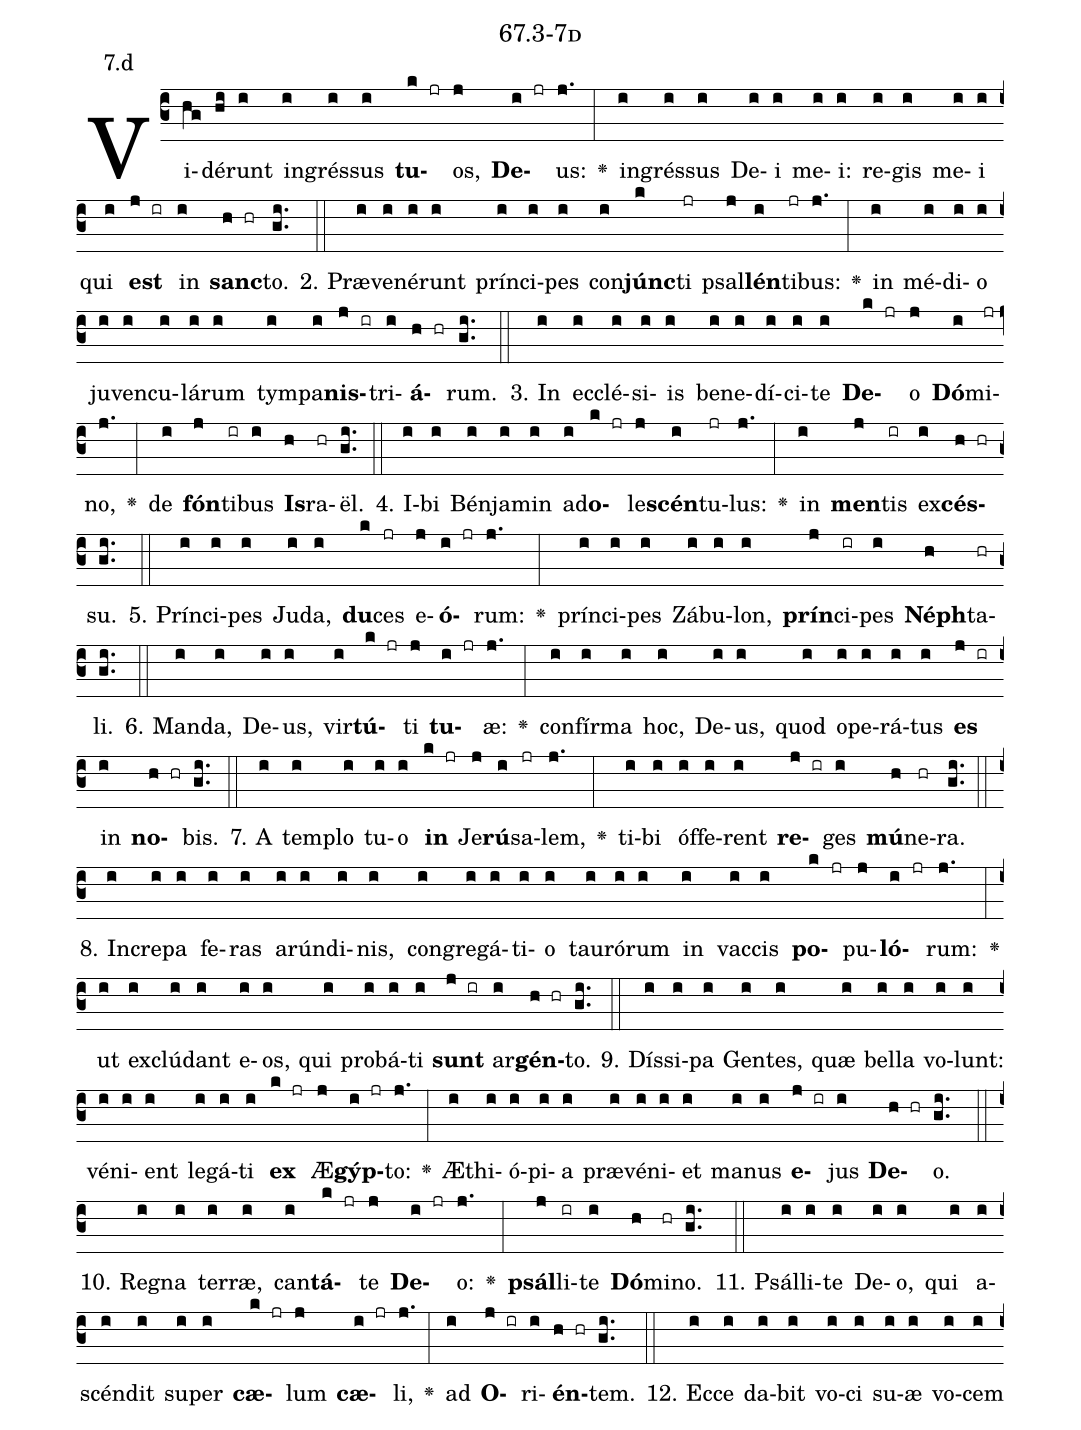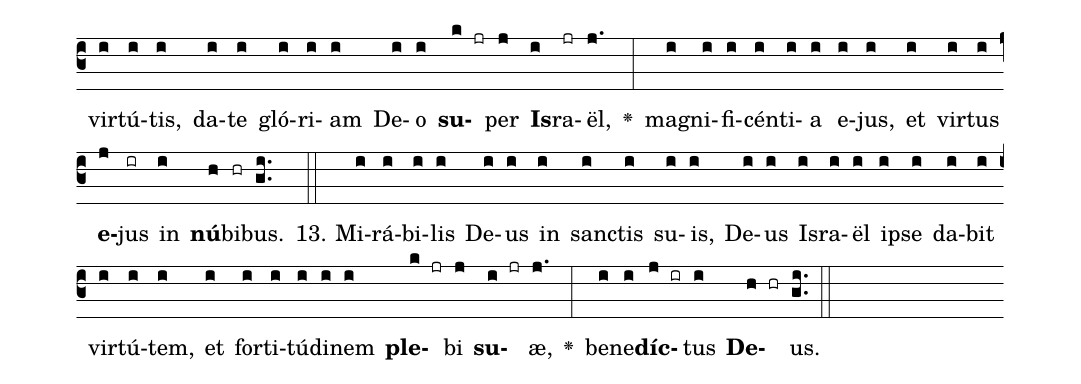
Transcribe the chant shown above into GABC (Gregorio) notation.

name: 67.3-7d;
annotation: 7.d;
%%
(c3)Vi(hg)dé(hi)runt(i) in(i)grés(i)sus(i) <b>tu</b>(k jr)os,(j) <b>De</b>(i jr)us:(j.) <v>\greheightstar</v>(:) in(i)grés(i)sus(i) De(i)i(i) me(i)i:(i) re(i)gis(i) me(i)i(i) qui(i) <b>est</b>(j ir) in(i) <b>sanc</b>(h hr)to.(gi..) (::)
2. Præ(i)ve(i)né(i)runt(i) prín(i)ci(i)pes(i) con(i)<b>júnc</b>(k)ti(jr) psal(j)<b>lén</b>(i)ti(jr)bus:(j.) <v>\greheightstar</v>(:) in(i) mé(i)di(i)o(i) ju(i)ven(i)cu(i)lá(i)rum(i) tym(i)pa(i)<b>nis</b>(j ir)tri(i)<b>á</b>(h hr)rum.(gi..) (::)
3. In(i) ec(i)clé(i)si(i)is(i) be(i)ne(i)dí(i)ci(i)te(i) <b>De</b>(k jr)o(j) <b>Dó</b>(i)mi(jr)no,(j.) <v>\greheightstar</v>(:) de(i) <b>fón</b>(j)ti(ir)bus(i) <b>Is</b>(h)ra(hr)ël.(gi..) (::)
4. I(i)bi(i) Bén(i)ja(i)min(i) ad(i)<b>o</b>(k jr)le(j)<b>scén</b>(i)tu(jr)lus:(j.) <v>\greheightstar</v>(:) in(i) <b>men</b>(j)tis(ir) ex(i)<b>cés</b>(h hr)su.(gi..) (::)
5. Prín(i)ci(i)pes(i) Ju(i)da,(i) <b>du</b>(k)ces(jr) e(j)<b>ó</b>(i jr)rum:(j.) <v>\greheightstar</v>(:) prín(i)ci(i)pes(i) Zá(i)bu(i)lon,(i) <b>prín</b>(j)ci(ir)pes(i) <b>Néph</b>(h)ta(hr)li.(gi..) (::)
6. Man(i)da,(i) De(i)us,(i) vir(i)<b>tú</b>(k jr)ti(j) <b>tu</b>(i jr)æ:(j.) <v>\greheightstar</v>(:) con(i)fír(i)ma(i) hoc,(i) De(i)us,(i) quod(i) o(i)pe(i)rá(i)tus(i) <b>es</b>(j ir) in(i) <b>no</b>(h hr)bis.(gi..) (::)
7. A(i) tem(i)plo(i) tu(i)o(i) <b>in</b>(k jr) Je(j)<b>rú</b>(i)sa(jr)lem,(j.) <v>\greheightstar</v>(:) ti(i)bi(i) óf(i)fe(i)rent(i) <b>re</b>(j ir)ges(i) <b>mú</b>(h)ne(hr)ra.(gi..) (::)
8. In(i)cre(i)pa(i) fe(i)ras(i) a(i)rún(i)di(i)nis,(i) con(i)gre(i)gá(i)ti(i)o(i) tau(i)ró(i)rum(i) in(i) vac(i)cis(i) <b>po</b>(k jr)pu(j)<b>ló</b>(i jr)rum:(j.) <v>\greheightstar</v>(:) ut(i) ex(i)clú(i)dant(i) e(i)os,(i) qui(i) pro(i)bá(i)ti(i) <b>sunt</b>(j ir) ar(i)<b>gén</b>(h hr)to.(gi..) (::)
9. Dís(i)si(i)pa(i) Gen(i)tes,(i) quæ(i) bel(i)la(i) vo(i)lunt:(i) vé(i)ni(i)ent(i) le(i)gá(i)ti(i) <b>ex</b>(k jr) Æ(j)<b>gýp</b>(i jr)to:(j.) <v>\greheightstar</v>(:) Æ(i)thi(i)ó(i)pi(i)a(i) præ(i)vé(i)ni(i)et(i) ma(i)nus(i) <b>e</b>(j ir)jus(i) <b>De</b>(h hr)o.(gi..) (::)
10. Re(i)gna(i) ter(i)ræ,(i) can(i)<b>tá</b>(k jr)te(j) <b>De</b>(i jr)o:(j.) <v>\greheightstar</v>(:) <b>psál</b>(j)li(ir)te(i) <b>Dó</b>(h)mi(hr)no.(gi..) (::)
11. Psál(i)li(i)te(i) De(i)o,(i) qui(i) a(i)scén(i)dit(i) su(i)per(i) <b>cæ</b>(k jr)lum(j) <b>cæ</b>(i jr)li,(j.) <v>\greheightstar</v>(:) ad(i) <b>O</b>(j ir)ri(i)<b>én</b>(h hr)tem.(gi..) (::)
12. Ec(i)ce(i) da(i)bit(i) vo(i)ci(i) su(i)æ(i) vo(i)cem(i) vir(i)tú(i)tis,(i) da(i)te(i) gló(i)ri(i)am(i) De(i)o(i) <b>su</b>(k jr)per(j) <b>Is</b>(i)ra(jr)ël,(j.) <v>\greheightstar</v>(:) ma(i)gni(i)fi(i)cén(i)ti(i)a(i) e(i)jus,(i) et(i) vir(i)tus(i) <b>e</b>(j)jus(ir) in(i) <b>nú</b>(h)bi(hr)bus.(gi..) (::)
13. Mi(i)rá(i)bi(i)lis(i) De(i)us(i) in(i) sanc(i)tis(i) su(i)is,(i) De(i)us(i) Is(i)ra(i)ël(i) ip(i)se(i) da(i)bit(i) vir(i)tú(i)tem,(i) et(i) for(i)ti(i)tú(i)di(i)nem(i) <b>ple</b>(k jr)bi(j) <b>su</b>(i jr)æ,(j.) <v>\greheightstar</v>(:) be(i)ne(i)<b>díc</b>(j ir)tus(i) <b>De</b>(h hr)us.(gi..) (::)
